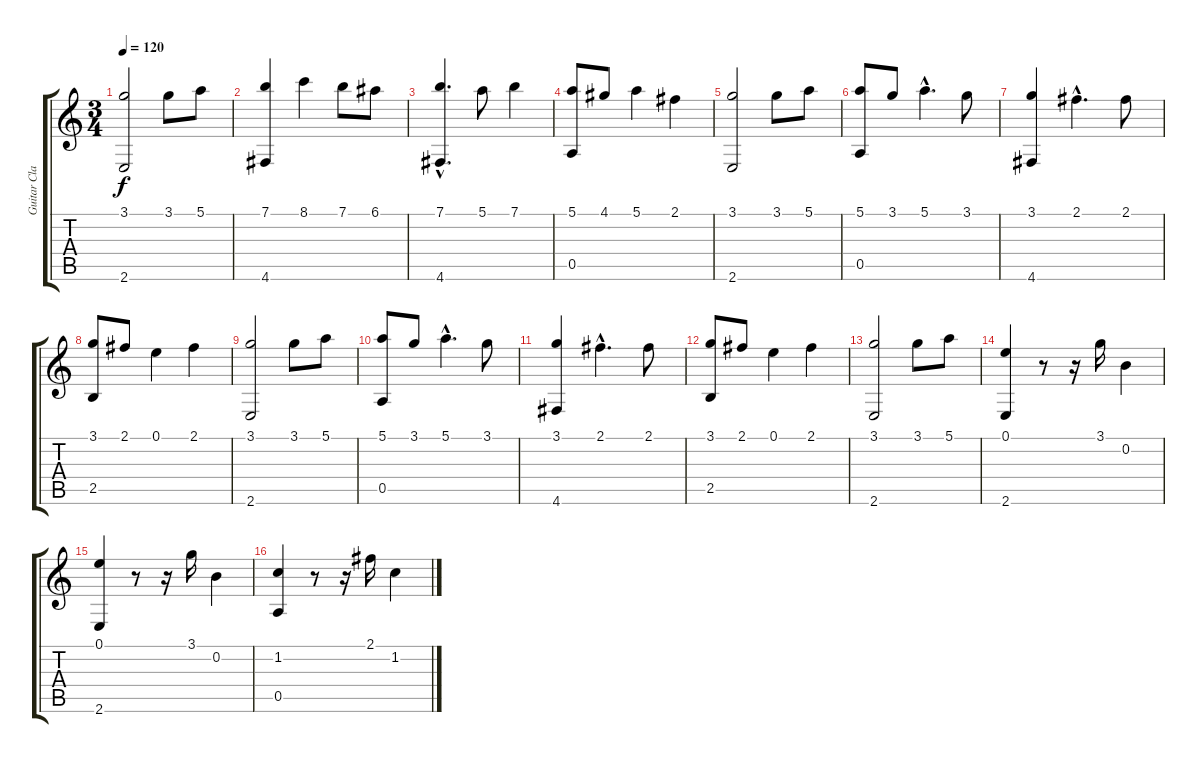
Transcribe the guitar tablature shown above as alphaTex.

\track ("Guitar Classic" "Guitar Cla") {instrument acousticguitarnylon}
\staff {score tabs}
\tuning (E4 B3 G3 D3 A2 D2) {hide}
\ts (3 4)
\tempo 120
\clef g2
\ks c
(3.1 2.6).2{dy f} 3.1.8 5.1.8 |
(7.1 4.6).4 8.1.4 7.1.8 6.1.8 |
(7.1{hac} 4.6{hac}).4{d} 5.1.8 7.1.4 |
(5.1 0.5).8 4.1.8 5.1.4 2.1.4 |
(3.1 2.6).2 3.1.8 5.1.8 |
(5.1 0.5).8 3.1.8 5.1{hac}.4{d} 3.1.8 |
(3.1 4.6).4 2.1{hac}.4{d} 2.1.8 |
(3.1 2.5).8 2.1.8 0.1.4 2.1.4 |
(3.1 2.6).2 3.1.8 5.1.8 |
(5.1 0.5).8 3.1.8 5.1{hac}.4{d} 3.1.8 |
(3.1 4.6).4 2.1{hac}.4{d} 2.1.8 |
(3.1 2.5).8 2.1.8 0.1.4 2.1.4 |
(3.1 2.6).2 3.1.8 5.1.8 |
(0.1 2.6).4 r.8 r.16 3.1.16 0.2.4 |
(0.1 2.6).4 r.8 r.16 3.1.16 0.2.4 |
(1.2 0.5).4 r.8 r.16 2.1.16 1.2.4
